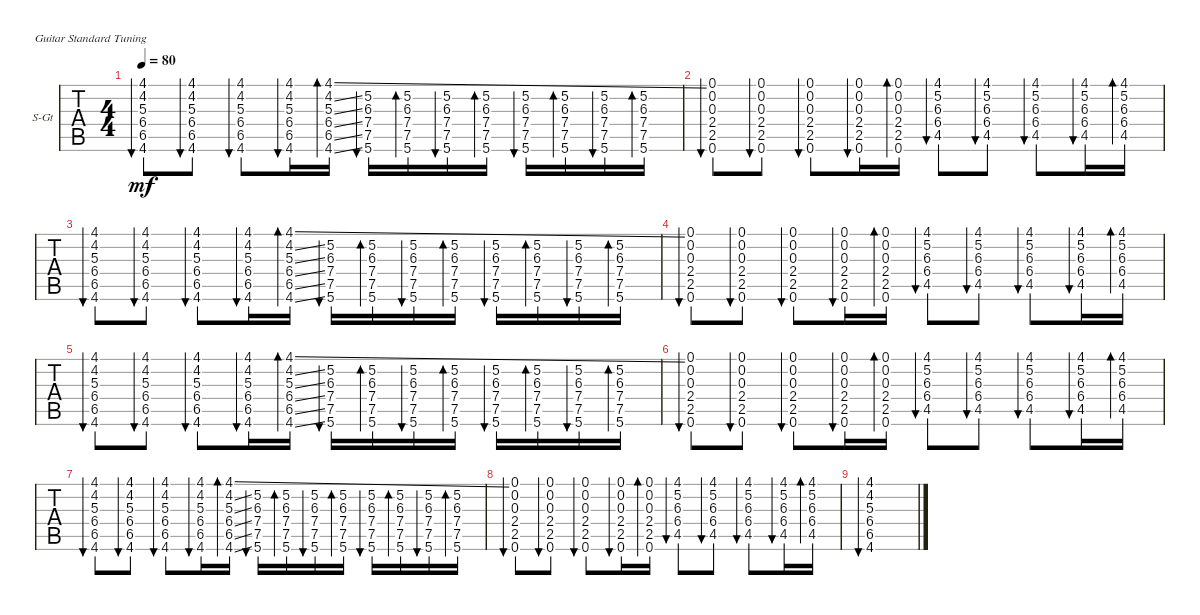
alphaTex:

\defaultSystemsLayout 4
\bracketExtendMode groupsimilarinstruments
\firstSystemTrackNameOrientation horizontal
\otherSystemsTrackNameOrientation horizontal
\track ("Acoustic Guitar" "S-Gt") {instrument acousticguitarsteel}
\staff {tabs}
\tuning (E4 B3 G3 D3 A2 E2)
\ts (4 4)
\tempo 80
\clef g2
\ks c
(4.6 6.5 6.4 5.3 4.2 4.1).8{bu 30 dy mf} (4.6 6.5 6.4 5.3 4.2 4.1).8{bu 30} (4.6 6.5 6.4 5.3 4.2 4.1).8{bu 30} (4.6 6.5 6.4 5.3 4.2 4.1).16{bu 30} (4.6{ss} 6.5{ss} 6.4{ss} 5.3{ss} 4.2{ss} 4.1{ss}).16{bd 30} (5.6 7.5 7.4 6.3 5.2).16{bu 30} (5.6 7.5 7.4 6.3 5.2).16{bd 30} (5.6 7.5 7.4 6.3 5.2).16{bu 30} (5.6 7.5 7.4 6.3 5.2).16{bd 30} (5.6 7.5 7.4 6.3 5.2).16{bu 30} (5.6 7.5 7.4 6.3 5.2).16{bd 30} (5.6 7.5 7.4 6.3 5.2).16{bu 30} (5.6 7.5 7.4 6.3 5.2).16{bd 30} |
(0.6 2.5 2.4 0.3 0.2 0.1).8{bu 30} (0.6 2.5 2.4 0.3 0.2 0.1).8{bu 30} (0.6 2.5 2.4 0.3 0.2 0.1).8{bu 30} (0.6 2.5 2.4 0.3 0.2 0.1).16{bu 30} (0.6 2.5 2.4 0.3 0.2 0.1).16{bd 30} (4.5 6.4 6.3 5.2 4.1).8{bu 30} (4.5 6.4 6.3 5.2 4.1).8{bu 30} (4.5 6.4 6.3 5.2 4.1).8{bu 30} (4.5 6.4 6.3 5.2 4.1).16{bu 30} (4.5 6.4 6.3 5.2 4.1).16{bd 30} |
(4.6 6.5 6.4 5.3 4.2 4.1).8{bu 30} (4.6 6.5 6.4 5.3 4.2 4.1).8{bu 30} (4.6 6.5 6.4 5.3 4.2 4.1).8{bu 30} (4.6 6.5 6.4 5.3 4.2 4.1).16{bu 30} (4.6{ss} 6.5{ss} 6.4{ss} 5.3{ss} 4.2{ss} 4.1{ss}).16{bd 30} (5.6 7.5 7.4 6.3 5.2).16{bu 30} (5.6 7.5 7.4 6.3 5.2).16{bd 30} (5.6 7.5 7.4 6.3 5.2).16{bu 30} (5.6 7.5 7.4 6.3 5.2).16{bd 30} (5.6 7.5 7.4 6.3 5.2).16{bu 30} (5.6 7.5 7.4 6.3 5.2).16{bd 30} (5.6 7.5 7.4 6.3 5.2).16{bu 30} (5.6 7.5 7.4 6.3 5.2).16{bd 30} |
(0.6 2.5 2.4 0.3 0.2 0.1).8{bu 30} (0.6 2.5 2.4 0.3 0.2 0.1).8{bu 30} (0.6 2.5 2.4 0.3 0.2 0.1).8{bu 30} (0.6 2.5 2.4 0.3 0.2 0.1).16{bu 30} (0.6 2.5 2.4 0.3 0.2 0.1).16{bd 30} (4.5 6.4 6.3 5.2 4.1).8{bu 30} (4.5 6.4 6.3 5.2 4.1).8{bu 30} (4.5 6.4 6.3 5.2 4.1).8{bu 30} (4.5 6.4 6.3 5.2 4.1).16{bu 30} (4.5 6.4 6.3 5.2 4.1).16{bd 30} |
(4.6 6.5 6.4 5.3 4.2 4.1).8{bu 30} (4.6 6.5 6.4 5.3 4.2 4.1).8{bu 30} (4.6 6.5 6.4 5.3 4.2 4.1).8{bu 30} (4.6 6.5 6.4 5.3 4.2 4.1).16{bu 30} (4.6{ss} 6.5{ss} 6.4{ss} 5.3{ss} 4.2{ss} 4.1{ss}).16{bd 30} (5.6 7.5 7.4 6.3 5.2).16{bu 30} (5.6 7.5 7.4 6.3 5.2).16{bd 30} (5.6 7.5 7.4 6.3 5.2).16{bu 30} (5.6 7.5 7.4 6.3 5.2).16{bd 30} (5.6 7.5 7.4 6.3 5.2).16{bu 30} (5.6 7.5 7.4 6.3 5.2).16{bd 30} (5.6 7.5 7.4 6.3 5.2).16{bu 30} (5.6 7.5 7.4 6.3 5.2).16{bd 30} |
(0.6 2.5 2.4 0.3 0.2 0.1).8{bu 30} (0.6 2.5 2.4 0.3 0.2 0.1).8{bu 30} (0.6 2.5 2.4 0.3 0.2 0.1).8{bu 30} (0.6 2.5 2.4 0.3 0.2 0.1).16{bu 30} (0.6 2.5 2.4 0.3 0.2 0.1).16{bd 30} (4.5 6.4 6.3 5.2 4.1).8{bu 30} (4.5 6.4 6.3 5.2 4.1).8{bu 30} (4.5 6.4 6.3 5.2 4.1).8{bu 30} (4.5 6.4 6.3 5.2 4.1).16{bu 30} (4.5 6.4 6.3 5.2 4.1).16{bd 30} |
(4.6 6.5 6.4 5.3 4.2 4.1).8{bu 30} (4.6 6.5 6.4 5.3 4.2 4.1).8{bu 30} (4.6 6.5 6.4 5.3 4.2 4.1).8{bu 30} (4.6 6.5 6.4 5.3 4.2 4.1).16{bu 30} (4.6{ss} 6.5{ss} 6.4{ss} 5.3{ss} 4.2{ss} 4.1{ss}).16{bd 30} (5.6 7.5 7.4 6.3 5.2).16{bu 30} (5.6 7.5 7.4 6.3 5.2).16{bd 30} (5.6 7.5 7.4 6.3 5.2).16{bu 30} (5.6 7.5 7.4 6.3 5.2).16{bd 30} (5.6 7.5 7.4 6.3 5.2).16{bu 30} (5.6 7.5 7.4 6.3 5.2).16{bd 30} (5.6 7.5 7.4 6.3 5.2).16{bu 30} (5.6 7.5 7.4 6.3 5.2).16{bd 30} |
(0.6 2.5 2.4 0.3 0.2 0.1).8{bu 30} (0.6 2.5 2.4 0.3 0.2 0.1).8{bu 30} (0.6 2.5 2.4 0.3 0.2 0.1).8{bu 30} (0.6 2.5 2.4 0.3 0.2 0.1).16{bu 30} (0.6 2.5 2.4 0.3 0.2 0.1).16{bd 30} (4.5 6.4 6.3 5.2 4.1).8{bu 30} (4.5 6.4 6.3 5.2 4.1).8{bu 30} (4.5 6.4 6.3 5.2 4.1).8{bu 30} (4.5 6.4 6.3 5.2 4.1).16{bu 30} (4.5 6.4 6.3 5.2 4.1).16{bd 30} |
(4.6 6.5 6.4 5.3 4.2 4.1).1{bu 30}
